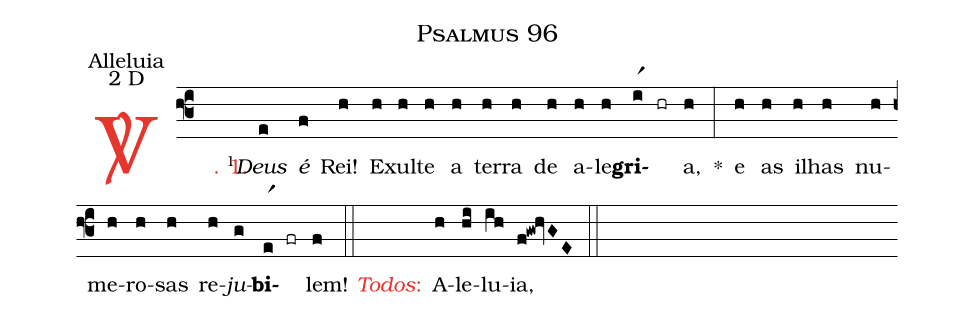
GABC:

name: Psalmus 96;
office-part: Alleluia;
mode: 2;
mode-differentia: D;
%%
(f3)

<c><sp>V/</sp>. 1.</c>() <v>\VSup{1}</v><i>Deus</i>(e) <i>é</i>(f) Rei!(h) E(h)xul(h)te(h) a(h) ter(h)ra(h) de(h) a(h)le(h)<b>gri</b>(ir1)(hr)a,(h) *(:) e(h) as(h) i(h)lhas(h) nu(h)me(h)ro(h)sas(h) re(h)<i>ju</i>(g)<b>bi</b>(er1)(fr)lem!(f)

(::)

<nlba><c><i>Todos</i>:</c>() A</nlba>(h)le(hi)lu(ih)ia,(f!gw!hvGE)

(::)
